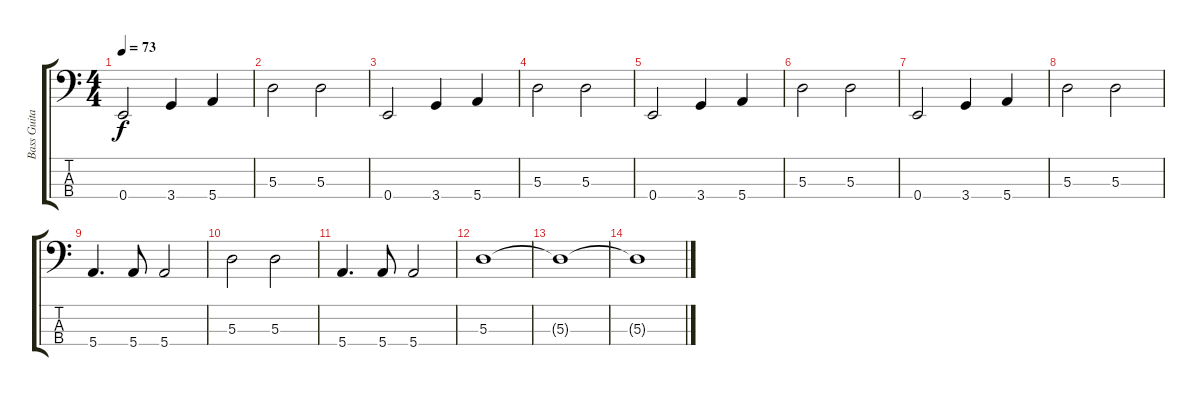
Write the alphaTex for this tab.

\track ("Bass Guitar" "Bass Guita") {instrument electricbasspick}
\staff {score tabs}
\tuning (G2 D2 A1 E1) {hide}
\ts (4 4)
\tempo 73
\clef f4
\ks c
0.4.2{dy f} 3.4.4 5.4.4 |
5.3.2 5.3.2 |
0.4.2 3.4.4 5.4.4 |
5.3.2 5.3.2 |
0.4.2 3.4.4 5.4.4 |
5.3.2 5.3.2 |
0.4.2 3.4.4 5.4.4 |
5.3.2 5.3.2 |
5.4.4{d} 5.4.8 5.4.2 |
5.3.2 5.3.2 |
5.4.4{d} 5.4.8 5.4.2 |
5.3.1 |
5.3{t}.1 |
5.3{t}.1
